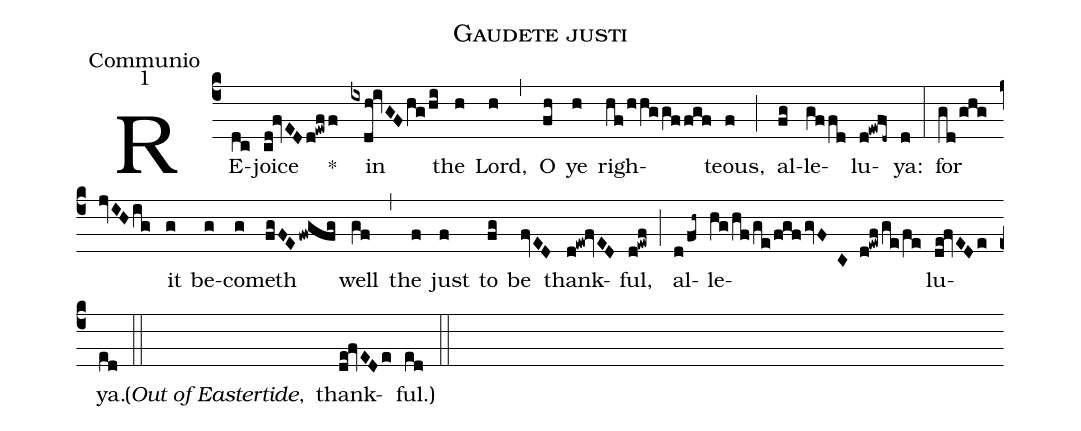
name:Gaudete justi;
office-part:Communio;
mode:1;
%%
(c4) RE(dc)joice(cd!fvEDd!ewff) *() in(ixdh!ivGF/hg/hi) the(h) Lord,(h) (,) O(fh) ye(h) righ(hf/hhggffgf)teous,(f) (;) al(fg)le(gffd)lu(d!ewfd~)ya:(d) (:) for(gd/ghg/jvIH/ig) it(g) be(g)com(g)eth(fgFE/fwgfg) well(gf) (,) the(f) just(f) to(fg) be(fvED) thank(d!ew!fvED)ful,(d!ewf) (;) al(d/fh~)le(hg/hf/ge/fgf/gvFC d!ewf/ge/fe)lu(de!fvEDe)ya.(ed) (::) <v>(</v><i>Out of Eastertide</i>,() thank(de!fvEDe)ful.<v>)</v>(ed) (::)
